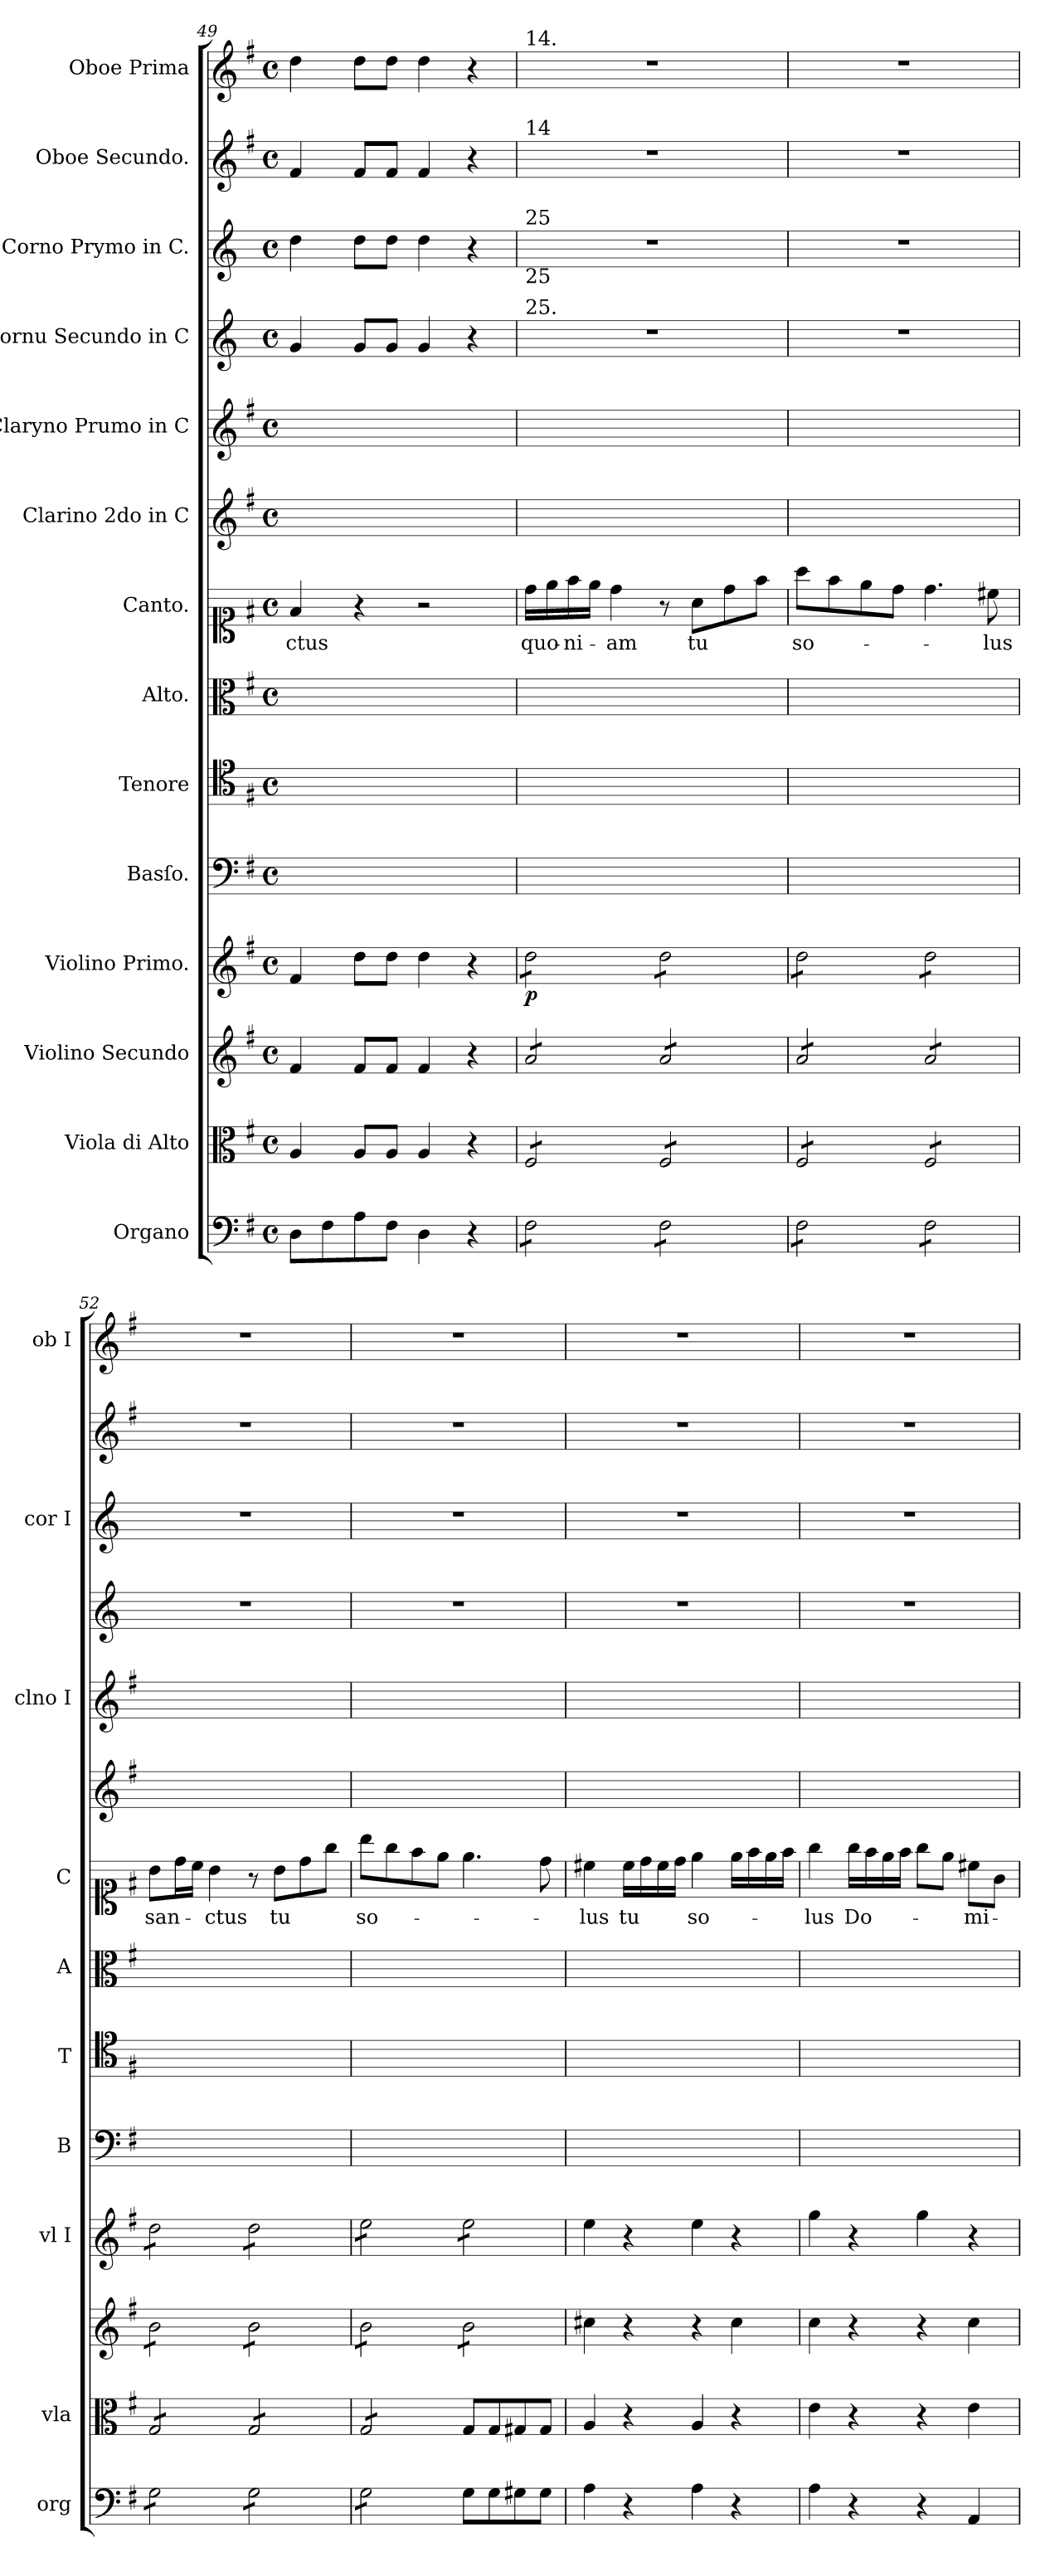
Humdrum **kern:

**kern	**dynam	**kern	**kern	**dynam	**kern	**dynam	**kern	**kern	**kern	**kern	**text	**kern	**kern	**kern	**kern	**dynam	**kern	**kern
*part14	*part14	*part13	*part12	*part12	*part11	*part11	*part10	*part9	*part8	*part7	*part7	*part6	*part5	*part4	*part3	*part3	*part2	*part1
*staff14	*staff14	*staff13	*staff12	*staff12	*staff11	*staff11	*staff10	*staff9	*staff8	*staff7	*staff7	*staff6	*staff5	*staff4	*staff3	*staff3	*staff2	*staff1
*I"Organo	*	*I"Viola di Alto	*I"Violino Secundo	*	*I"Violino Primo.	*	*I"Basſo.	*I"Tenore	*I"Alto.	*I"Canto.	*	*I"Clarino 2do in C	*I"Claryno Prumo in C	*I"Cornu Secundo in C	*I"Corno Prymo in C.	*	*I"Oboe Secundo.	*I"Oboe Prima
*I'org	*	*I'vla	*	*	*I'vl I	*	*I'B	*I'T	*I'A	*I'C	*	*	*I'clno I	*	*I'cor I	*	*	*I'ob I
*clefF4	*	*clefC3	*clefG2	*	*clefG2	*	*clefF4	*clefC4	*clefC3	*clefC1	*	*clefG2	*clefG2	*clefG2	*clefG2	*	*clefG2	*clefG2
*	*	*	*	*	*	*	*	*	*	*	*	*	*	*ITrd3c5	*ITrd3c5	*	*	*
*k[f#]	*	*k[f#]	*k[f#]	*	*k[f#]	*	*k[f#]	*k[f#]	*k[f#]	*k[f#]	*	*k[f#]	*k[f#]	*k[f#]	*k[f#]	*	*k[f#]	*k[f#]
*G:	*	*G:	*G:	*	*G:	*	*G:	*G:	*G:	*G:	*	*G:	*G:	*G:	*G:	*	*G:	*G:
*M4/4	*	*M4/4	*M4/4	*	*M4/4	*	*M4/4	*M4/4	*M4/4	*M4/4	*	*M4/4	*M4/4	*M4/4	*M4/4	*	*M4/4	*M4/4
*met(c)	*	*met(c)	*met(c)	*	*met(c)	*	*met(c)	*met(c)	*met(c)	*met(c)	*	*met(c)	*met(c)	*met(c)	*met(c)	*	*met(c)	*met(c)
=49	=49	=49	=49	=49	=49	=49	=49	=49	=49	=49	=49	=49	=49	=49	=49	=49	=49	=49
!	!LO:DY:a	!	!	!	!	!LO:DY:a	!	!	!	!	!	!	!	!	!	!	!	!
8D\L	ffor.	4A/	4f#/	fr	4f#/	fFor	1ryy	1ryy	1ryy	4f#/	-ctus	1ryy	1ryy	4d/	4a\	for&colon;	4f#/	4dd\
8F#\	.	.	.	.	.	.	.	.	.	.	.	.	.	.	.	.	.	.
8A\	.	8A/L	8f#/L	.	8dd\L	.	.	.	.	4r	.	.	.	8d/L	8a\L	.	8f#/L	8dd\L
8F#\J	.	8A/J	8f#/J	.	8dd\J	.	.	.	.	.	.	.	.	8d/J	8a\J	.	8f#/J	8dd\J
4D\	.	4A/	4f#/	.	4dd\	.	.	.	.	2r	.	.	.	4d/	4a\	.	4f#/	4dd\
4r	.	4r	4r	.	4r	.	.	.	.	.	.	.	.	4r	4r	.	4r	4r
=50	=50	=50	=50	=50	=50	=50	=50	=50	=50	=50	=50	=50	=50	=50	=50	=50	=50	=50
!	!	!	!	!	!	!	!	!	!	!	!	!	!	!	!	!	!	!LO:TX:a:t=14.
!	!	!	!	!	!	!	!	!	!	!	!	!	!	!	!	!	!LO:TX:a:t=14	!
!	!	!	!	!	!	!	!	!	!	!	!	!	!	!	!LO:TX:a:t=25	!	!	!
!	!	!	!	!	!	!	!	!	!	!	!	!	!	!	!LO:TX:b:t=25	!	!	!
!	!	!	!	!	!	!	!	!	!	!	!	!	!	!LO:TX:a:t=25.	!	!	!	!
!	!LO:DY:a	!	!	!	!	!	!	!	!	!	!	!	!	!	!	!	!	!
*tremolo	*	*	*	*	*	*	*	*	*	*	*	*	*	*	*	*	*	*
*	*	*tremolo	*	*	*	*	*	*	*	*	*	*	*	*	*	*	*	*
*	*	*	*tremolo	*	*	*	*	*	*	*	*	*	*	*	*	*	*	*
*	*	*	*	*	*tremolo	*	*	*	*	*	*	*	*	*	*	*	*	*
8F#\L	pp&colon;	8F#/L	8a/L	p&colon;	8dd\L	p	1ryy	1ryy	1ryy	16dd\LL	quo-	1ryy	1ryy	1r	1r	.	1r	1r
.	.	.	.	.	.	.	.	.	.	16ee\	.	.	.	.	.	.	.	.
8F#\	.	8F#/	8a/	.	8dd\	.	.	.	.	16ff#\	-ni-	.	.	.	.	.	.	.
.	.	.	.	.	.	.	.	.	.	16ee\JJ	.	.	.	.	.	.	.	.
8F#\	.	8F#/	8a/	.	8dd\	.	.	.	.	4dd\	-am	.	.	.	.	.	.	.
8F#\J	.	8F#/J	8a/J	.	8dd\J	.	.	.	.	.	.	.	.	.	.	.	.	.
8F#\L	.	8F#/L	8a/L	.	8dd\L	.	.	.	.	8r	.	.	.	.	.	.	.	.
8F#\	.	8F#/	8a/	.	8dd\	.	.	.	.	8a\L	tu	.	.	.	.	.	.	.
8F#\	.	8F#/	8a/	.	8dd\	.	.	.	.	8dd\	.	.	.	.	.	.	.	.
8F#\J	.	8F#/J	8a/J	.	8dd\J	.	.	.	.	8ff#\J	.	.	.	.	.	.	.	.
=51	=51	=51	=51	=51	=51	=51	=51	=51	=51	=51	=51	=51	=51	=51	=51	=51	=51	=51
8F#\L	.	8F#/L	8a/L	.	8dd\L	.	1ryy	1ryy	1ryy	8aa\L	so-	1ryy	1ryy	1r	1r	.	1r	1r
8F#\	.	8F#/	8a/	.	8dd\	.	.	.	.	8ff#\	.	.	.	.	.	.	.	.
8F#\	.	8F#/	8a/	.	8dd\	.	.	.	.	8ee\	.	.	.	.	.	.	.	.
8F#\J	.	8F#/J	8a/J	.	8dd\J	.	.	.	.	8dd\J	.	.	.	.	.	.	.	.
8F#\L	.	8F#/L	8a/L	.	8dd\L	.	.	.	.	4.dd\	.	.	.	.	.	.	.	.
8F#\	.	8F#/	8a/	.	8dd\	.	.	.	.	.	.	.	.	.	.	.	.	.
8F#\	.	8F#/	8a/	.	8dd\	.	.	.	.	.	.	.	.	.	.	.	.	.
8F#\J	.	8F#/J	8a/J	.	8dd\J	.	.	.	.	8cc#X\	-lus	.	.	.	.	.	.	.
=52	=52	=52	=52	=52	=52	=52	=52	=52	=52	=52	=52	=52	=52	=52	=52	=52	=52	=52
8G\L	.	8G/L	8b\L	.	8dd\L	.	1ryy	1ryy	1ryy	8b\L	san-	1ryy	1ryy	1r	1r	.	1r	1r
8G\	.	8G/	8b\	.	8dd\	.	.	.	.	16dd\L	.	.	.	.	.	.	.	.
.	.	.	.	.	.	.	.	.	.	16cc\JJ	.	.	.	.	.	.	.	.
8G\	.	8G/	8b\	.	8dd\	.	.	.	.	4b\	-ctus	.	.	.	.	.	.	.
8G\J	.	8G/J	8b\J	.	8dd\J	.	.	.	.	.	.	.	.	.	.	.	.	.
8G\L	.	8G/L	8b\L	.	8dd\L	.	.	.	.	8r	.	.	.	.	.	.	.	.
8G\	.	8G/	8b\	.	8dd\	.	.	.	.	8b\L	tu	.	.	.	.	.	.	.
8G\	.	8G/	8b\	.	8dd\	.	.	.	.	8dd\	.	.	.	.	.	.	.	.
8G\J	.	8G/J	8b\J	.	8dd\J	.	.	.	.	8gg\J	.	.	.	.	.	.	.	.
=53	=53	=53	=53	=53	=53	=53	=53	=53	=53	=53	=53	=53	=53	=53	=53	=53	=53	=53
8G\L	.	8G/L	8b\L	.	8ee\L	.	1ryy	1ryy	1ryy	8bb\L	so-	1ryy	1ryy	1r	1r	.	1r	1r
8G\	.	8G/	8b\	.	8ee\	.	.	.	.	8gg\	.	.	.	.	.	.	.	.
8G\	.	8G/	8b\	.	8ee\	.	.	.	.	8ff#\	.	.	.	.	.	.	.	.
8G\J	.	8G/J	8b\J	.	8ee\J	.	.	.	.	8ee\J	.	.	.	.	.	.	.	.
*	*	*Xtremolo	*	*	*	*	*	*	*	*	*	*	*	*	*	*	*	*
*Xtremolo	*	*	*	*	*	*	*	*	*	*	*	*	*	*	*	*	*	*
8G\L	.	8G/L	8b\L	.	8ee\L	.	.	.	.	4.ee\	.	.	.	.	.	.	.	.
8G\	.	8G/	8b\	.	8ee\	.	.	.	.	.	.	.	.	.	.	.	.	.
8G#X\	.	8G#X/	8b\	.	8ee\	.	.	.	.	.	.	.	.	.	.	.	.	.
8G#\J	.	8G#/J	8b\J	.	8ee\J	.	.	.	.	8dd\	.	.	.	.	.	.	.	.
*	*	*	*	*	*Xtremolo	*	*	*	*	*	*	*	*	*	*	*	*	*
*	*	*	*Xtremolo	*	*	*	*	*	*	*	*	*	*	*	*	*	*	*
=54	=54	=54	=54	=54	=54	=54	=54	=54	=54	=54	=54	=54	=54	=54	=54	=54	=54	=54
4A\	.	4A/	4cc#X\	.	4ee\	.	1ryy	1ryy	1ryy	4cc#X\	lus	1ryy	1ryy	1r	1r	.	1r	1r
4r	.	4r	4r	.	4r	.	.	.	.	16cc#\LL	tu	.	.	.	.	.	.	.
.	.	.	.	.	.	.	.	.	.	16dd\	.	.	.	.	.	.	.	.
.	.	.	.	.	.	.	.	.	.	16cc#\	.	.	.	.	.	.	.	.
.	.	.	.	.	.	.	.	.	.	16dd\JJ	.	.	.	.	.	.	.	.
4A\	.	4A/	4r	.	4ee\	.	.	.	.	4ee\	so-	.	.	.	.	.	.	.
4r	.	4r	4cc#\	.	4r	.	.	.	.	16ee\LL	.	.	.	.	.	.	.	.
.	.	.	.	.	.	.	.	.	.	16ff#\	.	.	.	.	.	.	.	.
.	.	.	.	.	.	.	.	.	.	16ee\	.	.	.	.	.	.	.	.
.	.	.	.	.	.	.	.	.	.	16ff#\JJ	.	.	.	.	.	.	.	.
=55	=55	=55	=55	=55	=55	=55	=55	=55	=55	=55	=55	=55	=55	=55	=55	=55	=55	=55
4A\	.	4e\	4cc\	.	4gg\	.	1ryy	1ryy	1ryy	4gg\	-lus	1ryy	1ryy	1r	1r	.	1r	1r
4r	.	4r	4r	.	4r	.	.	.	.	16gg\LL	Do-	.	.	.	.	.	.	.
.	.	.	.	.	.	.	.	.	.	16ff#\	.	.	.	.	.	.	.	.
.	.	.	.	.	.	.	.	.	.	16ee\	.	.	.	.	.	.	.	.
.	.	.	.	.	.	.	.	.	.	16ff#\JJ	.	.	.	.	.	.	.	.
4r	.	4r	4r	.	4gg\	.	.	.	.	8gg\L	.	.	.	.	.	.	.	.
.	.	.	.	.	.	.	.	.	.	8ee\J	.	.	.	.	.	.	.	.
4AA/	.	4e\	4cc\	.	4r	.	.	.	.	8cc#X\L	-mi-	.	.	.	.	.	.	.
.	.	.	.	.	.	.	.	.	.	8g\J	.	.	.	.	.	.	.	.
=	=	=	=	=	=	=	=	=	=	=	=	=	=	=	=	=	=	=
*-	*-	*-	*-	*-	*-	*-	*-	*-	*-	*-	*-	*-	*-	*-	*-	*-	*-	*-
